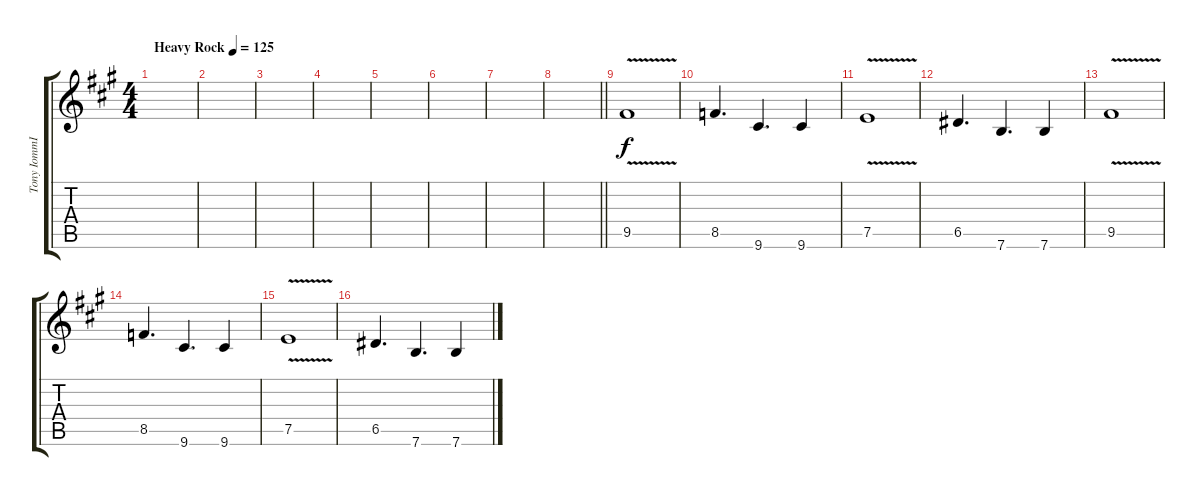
\track ("Tony IommI Lead" "Tony IommI") {instrument distortionguitar}
\staff {score tabs}
\tuning (E4 B3 G3 D3 A2 E2) {hide}
\ts (4 4)
\tempo (125 "Heavy Rock")
\clef g2
\ks a
|
|
|
|
|
|
|
\barLineRight lightlight
|
9.5{v}.1 |
8.5.4{d} 9.6.4{d} 9.6.4 |
7.5{v}.1 |
6.5.4{d} 7.6.4{d} 7.6.4 |
9.5{v}.1 |
8.5.4{d} 9.6.4{d} 9.6.4 |
7.5{v}.1 |
6.5.4{d} 7.6.4{d} 7.6.4
